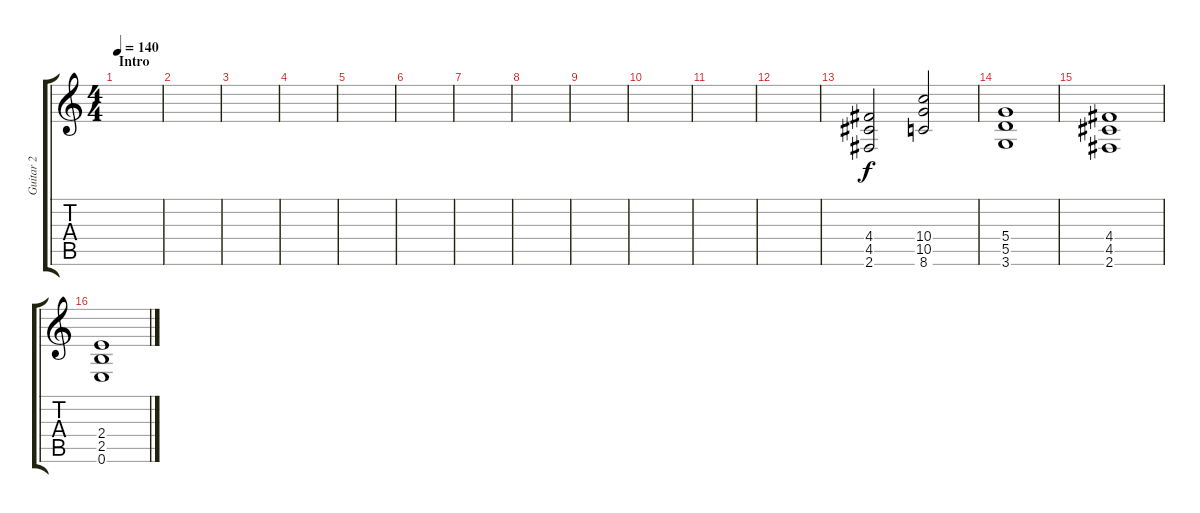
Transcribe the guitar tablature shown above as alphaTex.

\track ("Guitar 2" "Guitar 2") {instrument distortionguitar}
\staff {score tabs}
\tuning (E4 B3 G3 D3 A2 E2) {hide}
\ts (4 4)
\section ("" "Intro")
\tempo 140
\clef g2
\ks c
|
|
|
|
|
|
|
|
|
|
|
|
(4.4 4.5 2.6).2 (10.4 10.5 8.6).2 |
(5.4 5.5 3.6).1 |
(4.4 4.5 2.6).1 |
(2.4 2.5 0.6).1
